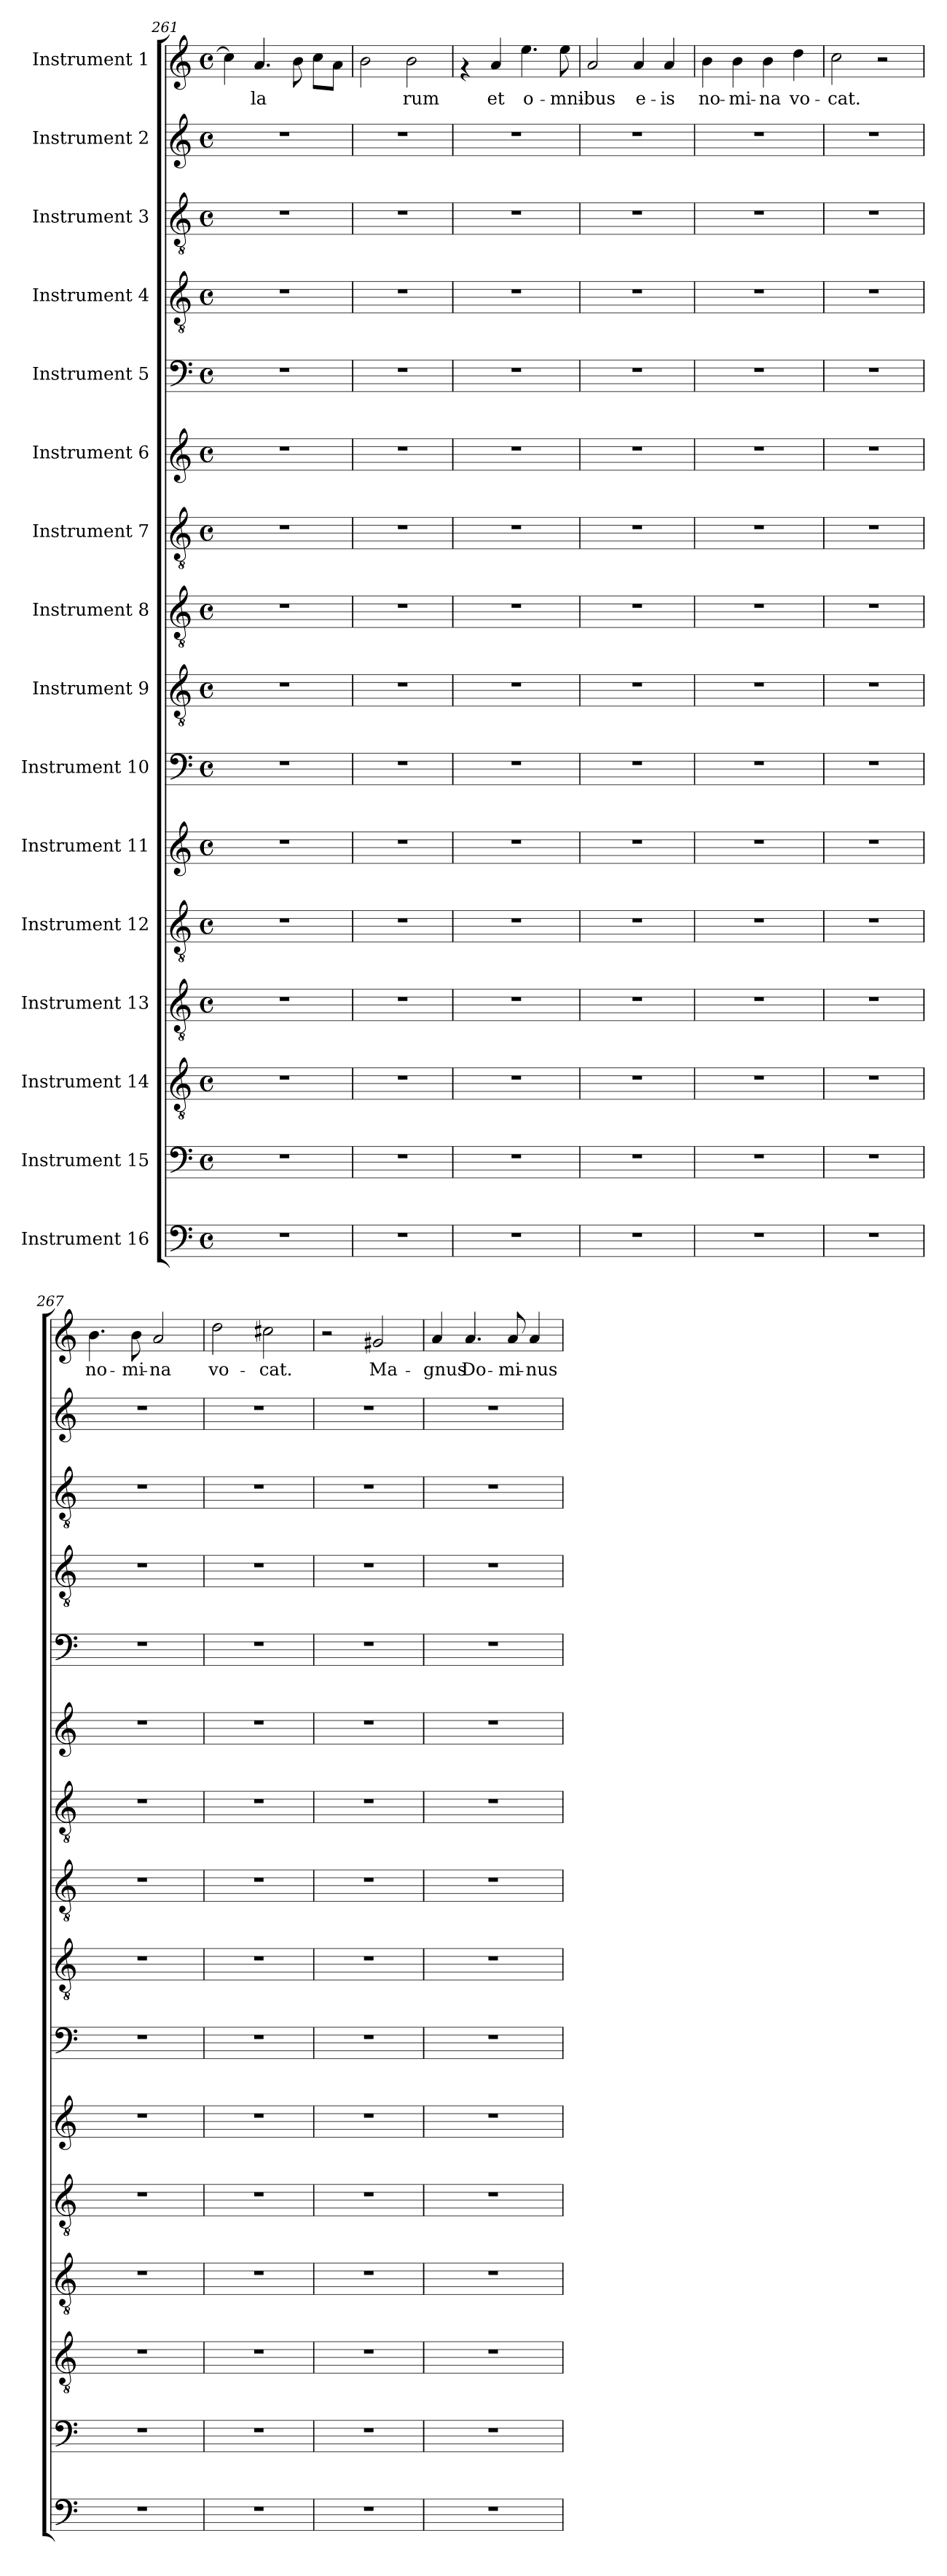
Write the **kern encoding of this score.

**kern	**kern	**kern	**kern	**kern	**kern	**kern	**kern	**kern	**kern	**kern	**kern	**kern	**kern	**kern	**kern	**text
*part16	*part15	*part14	*part13	*part12	*part11	*part10	*part9	*part8	*part7	*part6	*part5	*part4	*part3	*part2	*part1	*part1
*staff16	*staff15	*staff14	*staff13	*staff12	*staff11	*staff10	*staff9	*staff8	*staff7	*staff6	*staff5	*staff4	*staff3	*staff2	*staff1	*staff1
*I"Instrument 16	*I"Instrument 15	*I"Instrument 14	*I"Instrument 13	*I"Instrument 12	*I"Instrument 11	*I"Instrument 10	*I"Instrument 9	*I"Instrument 8	*I"Instrument 7	*I"Instrument 6	*I"Instrument 5	*I"Instrument 4	*I"Instrument 3	*I"Instrument 2	*I"Instrument 1	*
*clefF4	*clefF4	*clefGv2	*clefGv2	*clefGv2	*clefG2	*clefF4	*clefGv2	*clefGv2	*clefGv2	*clefG2	*clefF4	*clefGv2	*clefGv2	*clefG2	*clefG2	*
*k[]	*k[]	*k[]	*k[]	*k[]	*k[]	*k[]	*k[]	*k[]	*k[]	*k[]	*k[]	*k[]	*k[]	*k[]	*k[]	*
*C:	*C:	*C:	*C:	*C:	*C:	*C:	*C:	*C:	*C:	*C:	*C:	*C:	*C:	*C:	*C:	*
*M4/4	*M4/4	*M4/4	*M4/4	*M4/4	*M4/4	*M4/4	*M4/4	*M4/4	*M4/4	*M4/4	*M4/4	*M4/4	*M4/4	*M4/4	*M4/4	*
*met(c)	*met(c)	*met(c)	*met(c)	*met(c)	*met(c)	*met(c)	*met(c)	*met(c)	*met(c)	*met(c)	*met(c)	*met(c)	*met(c)	*met(c)	*met(c)	*
=261	=261	=261	=261	=261	=261	=261	=261	=261	=261	=261	=261	=261	=261	=261	=261	=261
!	!	!	!	!	!	!	!	!	!	!	!	!	!	!	!	!LO:LY:b:cj
1r	1r	1r	1r	1r	1r	1r	1r	1r	1r	1r	1r	1r	1r	1r	4cc\]	--
!	!	!	!	!	!	!	!	!	!	!	!	!	!	!	!	!LO:LY:b:cj
.	.	.	.	.	.	.	.	.	.	.	.	.	.	.	4.a/	-la-
!	!	!	!	!	!	!	!	!	!	!	!	!	!	!	!	!LO:LY:b:cj
.	.	.	.	.	.	.	.	.	.	.	.	.	.	.	8b\	--
!	!	!	!	!	!	!	!	!	!	!	!	!	!	!	!	!LO:LY:b:cj
.	.	.	.	.	.	.	.	.	.	.	.	.	.	.	8cc\L	--
!	!	!	!	!	!	!	!	!	!	!	!	!	!	!	!	!LO:LY:b:cj
.	.	.	.	.	.	.	.	.	.	.	.	.	.	.	8a\J	--
!!LO:LB:g=z
=262	=262	=262	=262	=262	=262	=262	=262	=262	=262	=262	=262	=262	=262	=262	=262	=262
!	!	!	!	!	!	!	!	!	!	!	!	!	!	!	!	!LO:LY:b:cj
1r	1r	1r	1r	1r	1r	1r	1r	1r	1r	1r	1r	1r	1r	1r	2b\	--
!	!	!	!	!	!	!	!	!	!	!	!	!	!	!	!	!LO:LY:b:cj
.	.	.	.	.	.	.	.	.	.	.	.	.	.	.	2b\	-rum
=263	=263	=263	=263	=263	=263	=263	=263	=263	=263	=263	=263	=263	=263	=263	=263	=263
1r	1r	1r	1r	1r	1r	1r	1r	1r	1r	1r	1r	1r	1r	1r	4rf	.
!	!	!	!	!	!	!	!	!	!	!	!	!	!	!	!	!LO:LY:b:cj
.	.	.	.	.	.	.	.	.	.	.	.	.	.	.	4a/	et
!	!	!	!	!	!	!	!	!	!	!	!	!	!	!	!	!LO:LY:b:cj
.	.	.	.	.	.	.	.	.	.	.	.	.	.	.	4.ee\	o-
!	!	!	!	!	!	!	!	!	!	!	!	!	!	!	!	!LO:LY:b:cj
.	.	.	.	.	.	.	.	.	.	.	.	.	.	.	8ee\	-mni-
=264	=264	=264	=264	=264	=264	=264	=264	=264	=264	=264	=264	=264	=264	=264	=264	=264
!	!	!	!	!	!	!	!	!	!	!	!	!	!	!	!	!LO:LY:b:cj
1r	1r	1r	1r	1r	1r	1r	1r	1r	1r	1r	1r	1r	1r	1r	2a/	-bus
!	!	!	!	!	!	!	!	!	!	!	!	!	!	!	!	!LO:LY:b:cj
.	.	.	.	.	.	.	.	.	.	.	.	.	.	.	4a/	e-
!	!	!	!	!	!	!	!	!	!	!	!	!	!	!	!	!LO:LY:b:cj
.	.	.	.	.	.	.	.	.	.	.	.	.	.	.	4a/	-is
=265	=265	=265	=265	=265	=265	=265	=265	=265	=265	=265	=265	=265	=265	=265	=265	=265
!	!	!	!	!	!	!	!	!	!	!	!	!	!	!	!	!LO:LY:b:cj
1r	1r	1r	1r	1r	1r	1r	1r	1r	1r	1r	1r	1r	1r	1r	4b\	no-
!	!	!	!	!	!	!	!	!	!	!	!	!	!	!	!	!LO:LY:b:cj
.	.	.	.	.	.	.	.	.	.	.	.	.	.	.	4b\	-mi-
!	!	!	!	!	!	!	!	!	!	!	!	!	!	!	!	!LO:LY:b:cj
.	.	.	.	.	.	.	.	.	.	.	.	.	.	.	4b\	-na
!	!	!	!	!	!	!	!	!	!	!	!	!	!	!	!	!LO:LY:b:cj
.	.	.	.	.	.	.	.	.	.	.	.	.	.	.	4dd\	vo-
=266	=266	=266	=266	=266	=266	=266	=266	=266	=266	=266	=266	=266	=266	=266	=266	=266
!	!	!	!	!	!	!	!	!	!	!	!	!	!	!	!	!LO:LY:b:cj
1r	1r	1r	1r	1r	1r	1r	1r	1r	1r	1r	1r	1r	1r	1r	2cc\	-cat.
.	.	.	.	.	.	.	.	.	.	.	.	.	.	.	2r	.
=267	=267	=267	=267	=267	=267	=267	=267	=267	=267	=267	=267	=267	=267	=267	=267	=267
!	!	!	!	!	!	!	!	!	!	!	!	!	!	!	!	!LO:LY:b:cj
1r	1r	1r	1r	1r	1r	1r	1r	1r	1r	1r	1r	1r	1r	1r	4.b\	no-
!	!	!	!	!	!	!	!	!	!	!	!	!	!	!	!	!LO:LY:b:cj
.	.	.	.	.	.	.	.	.	.	.	.	.	.	.	8b\	-mi-
!	!	!	!	!	!	!	!	!	!	!	!	!	!	!	!	!LO:LY:b:cj
.	.	.	.	.	.	.	.	.	.	.	.	.	.	.	2a/	-na
=268	=268	=268	=268	=268	=268	=268	=268	=268	=268	=268	=268	=268	=268	=268	=268	=268
!	!	!	!	!	!	!	!	!	!	!	!	!	!	!	!	!LO:LY:b:cj
1r	1r	1r	1r	1r	1r	1r	1r	1r	1r	1r	1r	1r	1r	1r	2dd\	vo-
!	!	!	!	!	!	!	!	!	!	!	!	!	!	!	!	!LO:LY:b:cj
.	.	.	.	.	.	.	.	.	.	.	.	.	.	.	2cc#X\	-cat.
!!LO:LB:g=z
=269	=269	=269	=269	=269	=269	=269	=269	=269	=269	=269	=269	=269	=269	=269	=269	=269
1r	1r	1r	1r	1r	1r	1r	1r	1r	1r	1r	1r	1r	1r	1r	2r	.
!	!	!	!	!	!	!	!	!	!	!	!	!	!	!	!	!LO:LY:b:cj
.	.	.	.	.	.	.	.	.	.	.	.	.	.	.	2g#X/	Ma-
=270	=270	=270	=270	=270	=270	=270	=270	=270	=270	=270	=270	=270	=270	=270	=270	=270
!	!	!	!	!	!	!	!	!	!	!	!	!	!	!	!	!LO:LY:b:cj
1r	1r	1r	1r	1r	1r	1r	1r	1r	1r	1r	1r	1r	1r	1r	4a/	-gnus
!	!	!	!	!	!	!	!	!	!	!	!	!	!	!	!	!LO:LY:b:cj
.	.	.	.	.	.	.	.	.	.	.	.	.	.	.	4.a/	Do-
!	!	!	!	!	!	!	!	!	!	!	!	!	!	!	!	!LO:LY:b:cj
.	.	.	.	.	.	.	.	.	.	.	.	.	.	.	8a/	-mi-
!	!	!	!	!	!	!	!	!	!	!	!	!	!	!	!	!LO:LY:b:cj
.	.	.	.	.	.	.	.	.	.	.	.	.	.	.	4a/	-nus
=	=	=	=	=	=	=	=	=	=	=	=	=	=	=	=	=
*-	*-	*-	*-	*-	*-	*-	*-	*-	*-	*-	*-	*-	*-	*-	*-	*-
